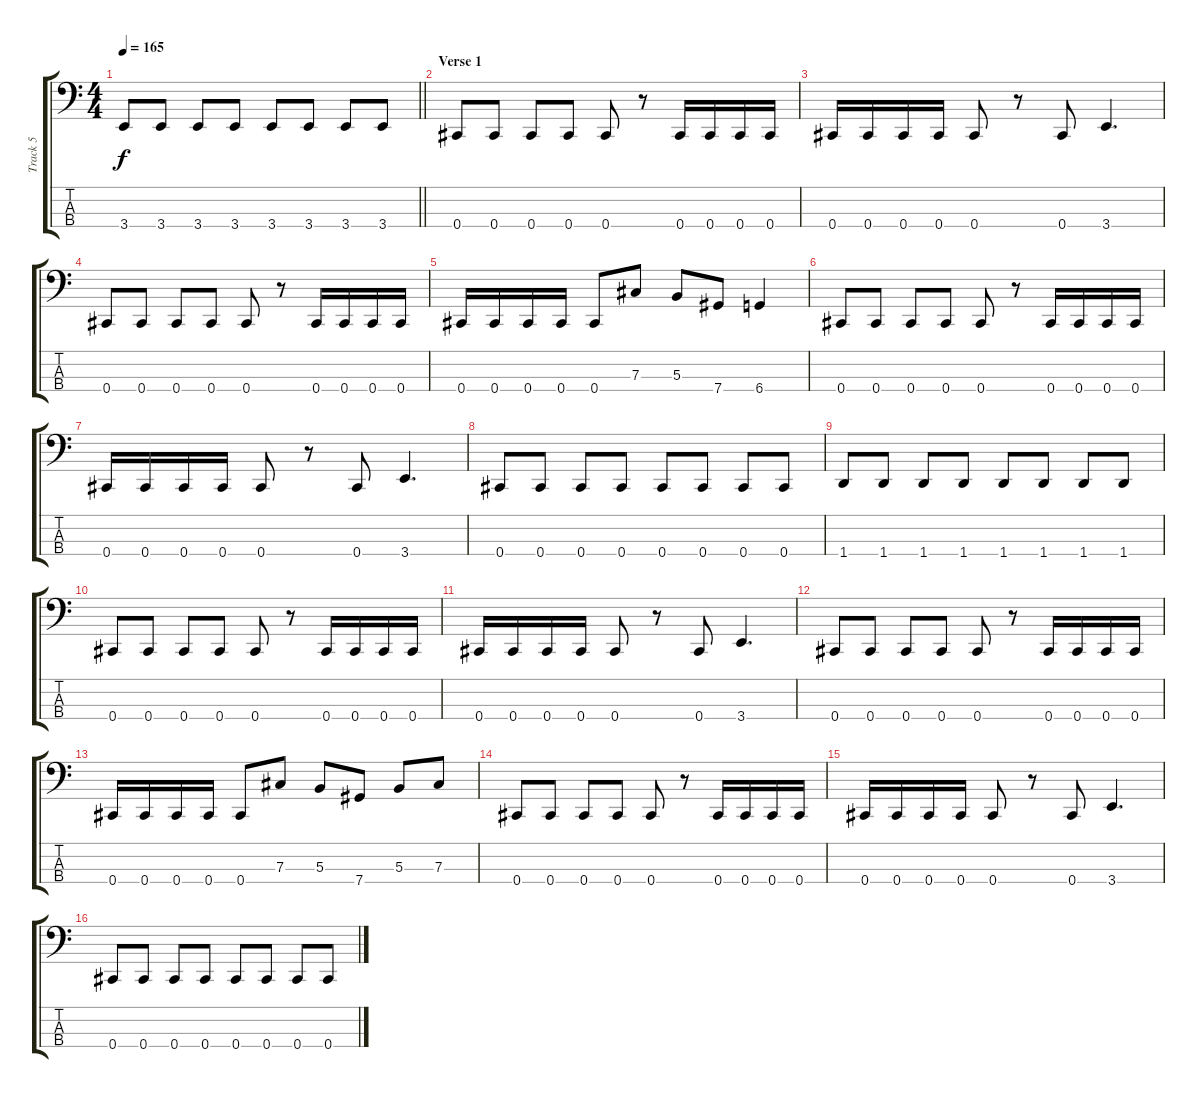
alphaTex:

\track ("Track 5" "Track 5") {instrument electricbasspick}
\staff {score tabs}
\tuning (E2 B1 Gb1 Db1) {hide}
\ts (4 4)
\tempo 165
\clef f4
\barLineRight lightlight
\ks c
3.4.8{dy f} 3.4.8 3.4.8 3.4.8 3.4.8 3.4.8 3.4.8 3.4.8 |
\section ("" "Verse 1")
0.4.8 0.4.8 0.4.8 0.4.8 0.4.8 r.8 0.4.16 0.4.16 0.4.16 0.4.16 |
0.4.16 0.4.16 0.4.16 0.4.16 0.4.8 r.8 0.4.8 3.4.4{d} |
0.4.8 0.4.8 0.4.8 0.4.8 0.4.8 r.8 0.4.16 0.4.16 0.4.16 0.4.16 |
0.4.16 0.4.16 0.4.16 0.4.16 0.4.8 7.3.8 5.3.8 7.4.8 6.4.4 |
0.4.8 0.4.8 0.4.8 0.4.8 0.4.8 r.8 0.4.16 0.4.16 0.4.16 0.4.16 |
0.4.16 0.4.16 0.4.16 0.4.16 0.4.8 r.8 0.4.8 3.4.4{d} |
0.4.8 0.4.8 0.4.8 0.4.8 0.4.8 0.4.8 0.4.8 0.4.8 |
1.4.8 1.4.8 1.4.8 1.4.8 1.4.8 1.4.8 1.4.8 1.4.8 |
0.4.8 0.4.8 0.4.8 0.4.8 0.4.8 r.8 0.4.16 0.4.16 0.4.16 0.4.16 |
0.4.16 0.4.16 0.4.16 0.4.16 0.4.8 r.8 0.4.8 3.4.4{d} |
0.4.8 0.4.8 0.4.8 0.4.8 0.4.8 r.8 0.4.16 0.4.16 0.4.16 0.4.16 |
0.4.16 0.4.16 0.4.16 0.4.16 0.4.8 7.3.8 5.3.8 7.4.8 5.3.8 7.3.8 |
0.4.8 0.4.8 0.4.8 0.4.8 0.4.8 r.8 0.4.16 0.4.16 0.4.16 0.4.16 |
0.4.16 0.4.16 0.4.16 0.4.16 0.4.8 r.8 0.4.8 3.4.4{d} |
0.4.8 0.4.8 0.4.8 0.4.8 0.4.8 0.4.8 0.4.8 0.4.8
